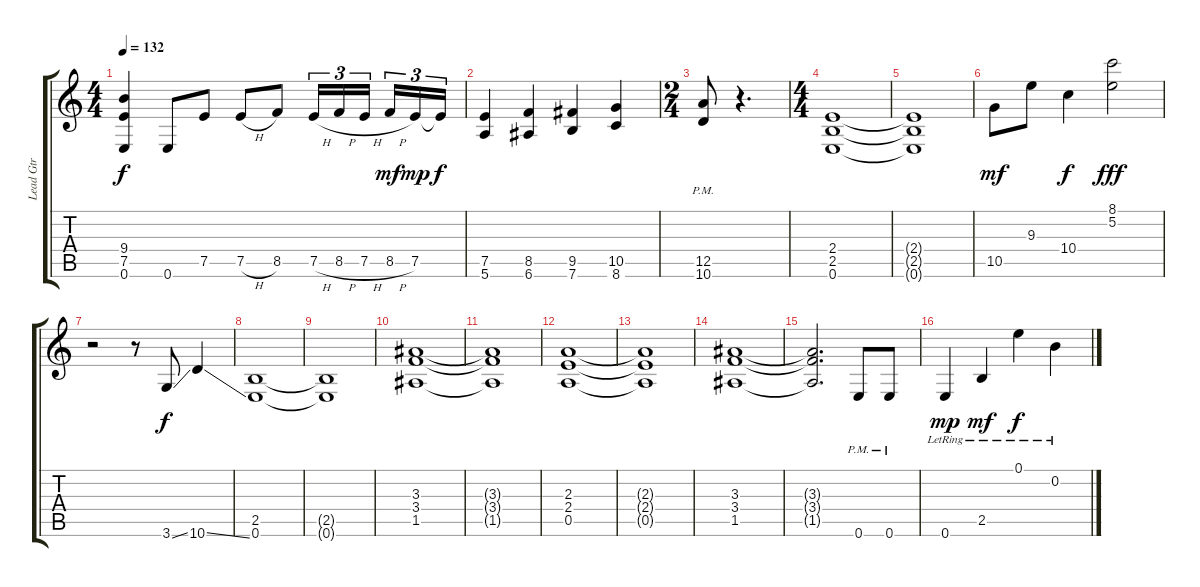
\track ("Lead Gtr" "Lead Gtr") {instrument distortionguitar}
\staff {score tabs}
\tuning (E4 B3 G3 D3 A2 E2) {hide}
\ts (4 4)
\tempo 132
\clef g2
\ks c
(9.4 7.5 0.6).4{dy f} 0.6.8 7.5.8 7.5{h}.8 8.5.8 7.5{h}.16{tu (3 2)} 8.5{h}.16{tu (3 2)} 7.5{h}.16{tu (3 2)} 8.5{h}.16{tu (3 2) dy mf} 7.5.16{tu (3 2) dy mp} 7.5{t}.16{tu (3 2) dy f} |
(7.5 5.6).4 (8.5 6.6).4 (9.5 7.6).4 (10.5 8.6).4 |
\ts (2 4)
(12.5{pm} 10.6{pm}).8 r.4{d} |
\ts (4 4)
(2.4 2.5 0.6).1 |
(2.4{t} 2.5{t} 0.6{t}).1 |
10.5.8{dy mf} 9.3.8 10.4.4{dy f} (8.1 5.2).2{dy fff} |
r.2 r.8 3.6{ss}.8{dy f} 10.6{ss}.4 |
(2.5 0.6).1 |
(2.5{t} 0.6{t}).1 |
(3.3 3.4 1.5).1 |
(3.3{t} 3.4{t} 1.5{t}).1 |
(2.3 2.4 0.5).1 |
(2.3{t} 2.4{t} 0.5{t}).1 |
(3.3 3.4 1.5).1 |
(3.3{t} 3.4{t} 1.5{t}).2{d} 0.6{pm}.8 0.6{pm}.8 |
0.6{lr}.4{dy mp} 2.5{lr}.4{dy mf} 0.1{lr}.4{dy f} 0.2{lr}.4
